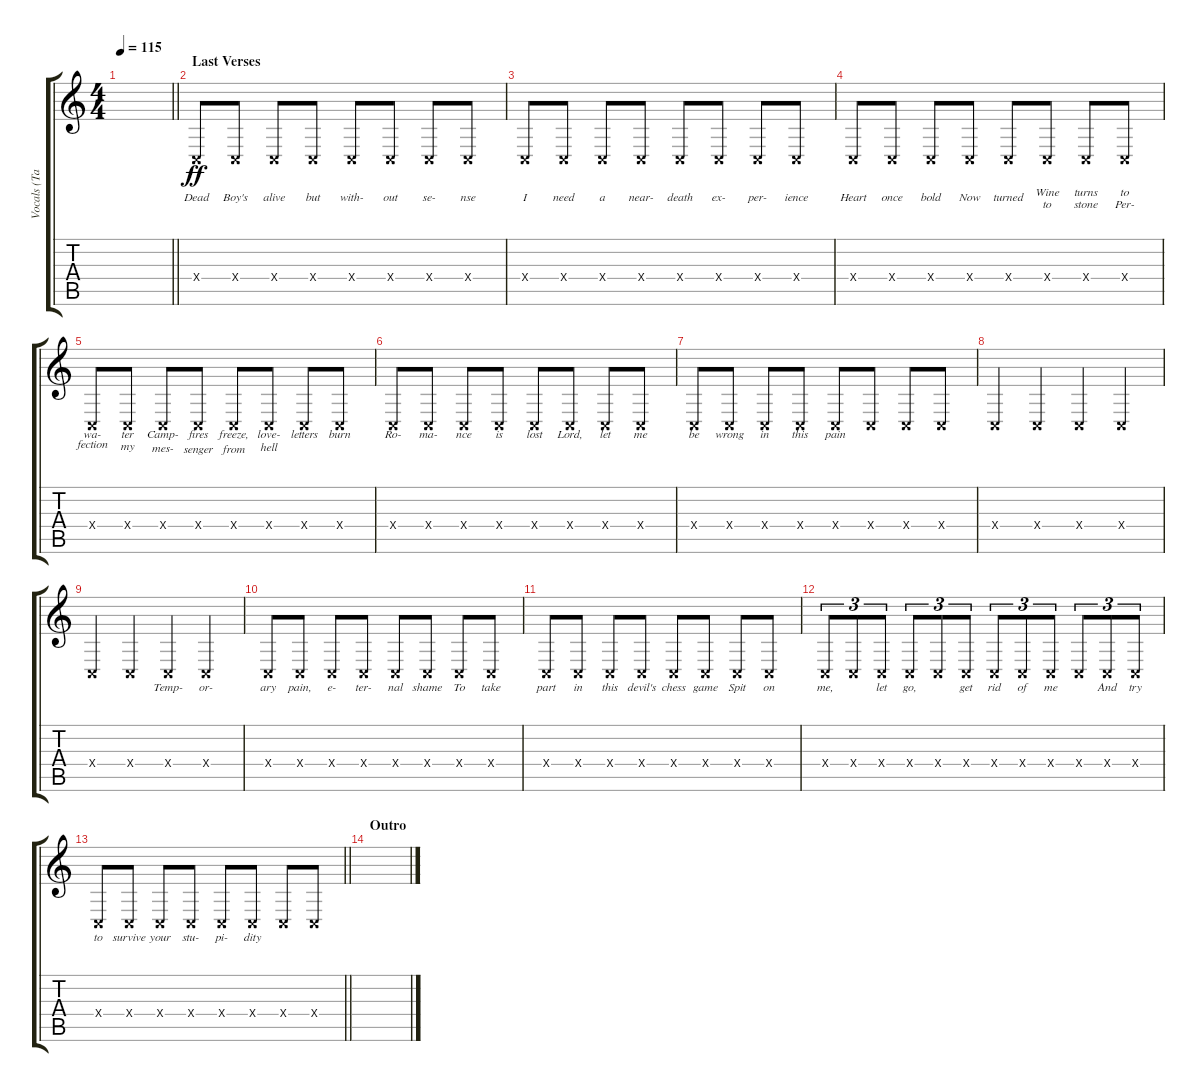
\track ("Vocals (Tarja & Marco)" "Vocals (Ta") {instrument lead6voice}
\staff {score tabs}
\tuning (D4 A3 F3 C3 G2 D2) {hide}
\ts (4 4)
\tempo 115
\clef g2
\barLineRight lightlight
\ks c
|
\section ("" "Last Verses")
0.4{x}.8{lyrics (0 "") lyrics (1 "Dead") lyrics (2 "") lyrics (3 "") lyrics (4 "") dy ff} 0.4{x}.8{lyrics (0 "") lyrics (1 "Boy's") lyrics (2 "") lyrics (3 "") lyrics (4 "")} 0.4{x}.8{lyrics (0 "") lyrics (1 "alive") lyrics (2 "") lyrics (3 "") lyrics (4 "")} 0.4{x}.8{lyrics (0 "") lyrics (1 "but") lyrics (2 "") lyrics (3 "") lyrics (4 "")} 0.4{x}.8{lyrics (0 "") lyrics (1 "with-") lyrics (2 "") lyrics (3 "") lyrics (4 "")} 0.4{x}.8{lyrics (0 "") lyrics (1 "out") lyrics (2 "") lyrics (3 "") lyrics (4 "")} 0.4{x}.8{lyrics (0 "") lyrics (1 "se-") lyrics (2 "") lyrics (3 "") lyrics (4 "")} 0.4{x}.8{lyrics (0 "") lyrics (1 "nse") lyrics (2 "") lyrics (3 "") lyrics (4 "")} |
0.4{x}.8{lyrics (0 "") lyrics (1 "I") lyrics (2 "") lyrics (3 "") lyrics (4 "")} 0.4{x}.8{lyrics (0 "") lyrics (1 "need") lyrics (2 "") lyrics (3 "") lyrics (4 "")} 0.4{x}.8{lyrics (0 "") lyrics (1 "a") lyrics (2 "") lyrics (3 "") lyrics (4 "")} 0.4{x}.8{lyrics (0 "") lyrics (1 "near-") lyrics (2 "") lyrics (3 "") lyrics (4 "")} 0.4{x}.8{lyrics (0 "") lyrics (1 "death") lyrics (2 "") lyrics (3 "") lyrics (4 "")} 0.4{x}.8{lyrics (0 "") lyrics (1 "ex-") lyrics (2 "") lyrics (3 "") lyrics (4 "")} 0.4{x}.8{lyrics (0 "") lyrics (1 "per-") lyrics (2 "") lyrics (3 "") lyrics (4 "")} 0.4{x}.8{lyrics (0 "") lyrics (1 "ience") lyrics (2 "") lyrics (3 "") lyrics (4 "")} |
0.4{x}.8{lyrics (0 "") lyrics (1 "Heart") lyrics (2 "") lyrics (3 "") lyrics (4 "")} 0.4{x}.8{lyrics (0 "") lyrics (1 "once") lyrics (2 "") lyrics (3 "") lyrics (4 "")} 0.4{x}.8{lyrics (0 "") lyrics (1 "bold") lyrics (2 "") lyrics (3 "") lyrics (4 "")} 0.4{x}.8{lyrics (0 "") lyrics (1 "Now") lyrics (2 "") lyrics (3 "") lyrics (4 "")} 0.4{x}.8{lyrics (0 "") lyrics (1 "turned") lyrics (2 "") lyrics (3 "") lyrics (4 "")} 0.4{x}.8{lyrics (0 "Wine") lyrics (1 "to") lyrics (2 "") lyrics (3 "") lyrics (4 "")} 0.4{x}.8{lyrics (0 "turns") lyrics (1 "stone") lyrics (2 "") lyrics (3 "") lyrics (4 "")} 0.4{x}.8{lyrics (0 "to") lyrics (1 "Per-") lyrics (2 "") lyrics (3 "") lyrics (4 "")} |
0.4{x}.8{lyrics (0 "wa-") lyrics (1 "fection") lyrics (2 "") lyrics (3 "") lyrics (4 "")} 0.4{x}.8{lyrics (0 "ter") lyrics (1 "my") lyrics (2 "") lyrics (3 "") lyrics (4 "")} 0.4{x}.8{lyrics (0 "Camp-") lyrics (1 "mes-") lyrics (2 "") lyrics (3 "") lyrics (4 "")} 0.4{x}.8{lyrics (0 "fires") lyrics (1 "senger") lyrics (2 "") lyrics (3 "") lyrics (4 "")} 0.4{x}.8{lyrics (0 "freeze,") lyrics (1 "from") lyrics (2 "") lyrics (3 "") lyrics (4 "")} 0.4{x}.8{lyrics (0 "love-") lyrics (1 "hell") lyrics (2 "") lyrics (3 "") lyrics (4 "")} 0.4{x}.8{lyrics (0 "letters") lyrics (1 "") lyrics (2 "") lyrics (3 "") lyrics (4 "")} 0.4{x}.8{lyrics (0 "burn") lyrics (1 "") lyrics (2 "") lyrics (3 "") lyrics (4 "")} |
0.4{x}.8{lyrics (0 "Ro-") lyrics (1 "") lyrics (2 "") lyrics (3 "") lyrics (4 "")} 0.4{x}.8{lyrics (0 "ma-") lyrics (1 "") lyrics (2 "") lyrics (3 "") lyrics (4 "")} 0.4{x}.8{lyrics (0 "nce") lyrics (1 "") lyrics (2 "") lyrics (3 "") lyrics (4 "")} 0.4{x}.8{lyrics (0 "is") lyrics (1 "") lyrics (2 "") lyrics (3 "") lyrics (4 "")} 0.4{x}.8{lyrics (0 "lost") lyrics (1 "") lyrics (2 "") lyrics (3 "") lyrics (4 "")} 0.4{x}.8{lyrics (0 "Lord,") lyrics (1 "") lyrics (2 "") lyrics (3 "") lyrics (4 "")} 0.4{x}.8{lyrics (0 "let") lyrics (1 "") lyrics (2 "") lyrics (3 "") lyrics (4 "")} 0.4{x}.8{lyrics (0 "me") lyrics (1 "") lyrics (2 "") lyrics (3 "") lyrics (4 "")} |
0.4{x}.8{lyrics (0 "be") lyrics (1 "") lyrics (2 "") lyrics (3 "") lyrics (4 "")} 0.4{x}.8{lyrics (0 "wrong") lyrics (1 "") lyrics (2 "") lyrics (3 "") lyrics (4 "")} 0.4{x}.8{lyrics (0 "in") lyrics (1 "") lyrics (2 "") lyrics (3 "") lyrics (4 "")} 0.4{x}.8{lyrics (0 "this") lyrics (1 "") lyrics (2 "") lyrics (3 "") lyrics (4 "")} 0.4{x}.8{lyrics (0 "pain") lyrics (1 "") lyrics (2 "") lyrics (3 "") lyrics (4 "")} 0.4{x}.8{lyrics (0 "") lyrics (1 "") lyrics (2 "") lyrics (3 "") lyrics (4 "")} 0.4{x}.8{lyrics (0 "") lyrics (1 "") lyrics (2 "") lyrics (3 "") lyrics (4 "")} 0.4{x}.8{lyrics (0 "") lyrics (1 "") lyrics (2 "") lyrics (3 "") lyrics (4 "")} |
0.4{x}.4{lyrics (0 "") lyrics (1 "") lyrics (2 "") lyrics (3 "") lyrics (4 "")} 0.4{x}.4{lyrics (0 "") lyrics (1 "") lyrics (2 "") lyrics (3 "") lyrics (4 "")} 0.4{x}.4{lyrics (0 "") lyrics (1 "") lyrics (2 "") lyrics (3 "") lyrics (4 "")} 0.4{x}.4{lyrics (0 "") lyrics (1 "") lyrics (2 "") lyrics (3 "") lyrics (4 "")} |
0.4{x}.4{lyrics (0 "") lyrics (1 "") lyrics (2 "") lyrics (3 "") lyrics (4 "")} 0.4{x}.4{lyrics (0 "") lyrics (1 "") lyrics (2 "") lyrics (3 "") lyrics (4 "")} 0.4{x}.4{lyrics (0 "") lyrics (1 "Temp-") lyrics (2 "") lyrics (3 "") lyrics (4 "")} 0.4{x}.4{lyrics (0 "") lyrics (1 "or-") lyrics (2 "") lyrics (3 "") lyrics (4 "")} |
0.4{x}.8{lyrics (0 "") lyrics (1 "ary") lyrics (2 "") lyrics (3 "") lyrics (4 "")} 0.4{x}.8{lyrics (0 "") lyrics (1 "pain,") lyrics (2 "") lyrics (3 "") lyrics (4 "")} 0.4{x}.8{lyrics (0 "") lyrics (1 "e-") lyrics (2 "") lyrics (3 "") lyrics (4 "")} 0.4{x}.8{lyrics (0 "") lyrics (1 "ter-") lyrics (2 "") lyrics (3 "") lyrics (4 "")} 0.4{x}.8{lyrics (0 "") lyrics (1 "nal") lyrics (2 "") lyrics (3 "") lyrics (4 "")} 0.4{x}.8{lyrics (0 "") lyrics (1 "shame") lyrics (2 "") lyrics (3 "") lyrics (4 "")} 0.4{x}.8{lyrics (0 "") lyrics (1 "To") lyrics (2 "") lyrics (3 "") lyrics (4 "")} 0.4{x}.8{lyrics (0 "") lyrics (1 "take") lyrics (2 "") lyrics (3 "") lyrics (4 "")} |
0.4{x}.8{lyrics (0 "") lyrics (1 "part") lyrics (2 "") lyrics (3 "") lyrics (4 "")} 0.4{x}.8{lyrics (0 "") lyrics (1 "in") lyrics (2 "") lyrics (3 "") lyrics (4 "")} 0.4{x}.8{lyrics (0 "") lyrics (1 "this") lyrics (2 "") lyrics (3 "") lyrics (4 "")} 0.4{x}.8{lyrics (0 "") lyrics (1 "devil's") lyrics (2 "") lyrics (3 "") lyrics (4 "")} 0.4{x}.8{lyrics (0 "") lyrics (1 "chess") lyrics (2 "") lyrics (3 "") lyrics (4 "")} 0.4{x}.8{lyrics (0 "") lyrics (1 "game") lyrics (2 "") lyrics (3 "") lyrics (4 "")} 0.4{x}.8{lyrics (0 "") lyrics (1 "Spit") lyrics (2 "") lyrics (3 "") lyrics (4 "")} 0.4{x}.8{lyrics (0 "") lyrics (1 "on") lyrics (2 "") lyrics (3 "") lyrics (4 "")} |
0.4{x}.8{tu (3 2) lyrics (0 "") lyrics (1 "me,") lyrics (2 "") lyrics (3 "") lyrics (4 "")} 0.4{x}.8{tu (3 2) lyrics (0 "") lyrics (1 "") lyrics (2 "") lyrics (3 "") lyrics (4 "")} 0.4{x}.8{tu (3 2) lyrics (0 "") lyrics (1 "let") lyrics (2 "") lyrics (3 "") lyrics (4 "")} 0.4{x}.8{tu (3 2) lyrics (0 "") lyrics (1 "go,") lyrics (2 "") lyrics (3 "") lyrics (4 "")} 0.4{x}.8{tu (3 2) lyrics (0 "") lyrics (1 "") lyrics (2 "") lyrics (3 "") lyrics (4 "")} 0.4{x}.8{tu (3 2) lyrics (0 "") lyrics (1 "get") lyrics (2 "") lyrics (3 "") lyrics (4 "")} 0.4{x}.8{tu (3 2) lyrics (0 "") lyrics (1 "rid") lyrics (2 "") lyrics (3 "") lyrics (4 "")} 0.4{x}.8{tu (3 2) lyrics (0 "") lyrics (1 "of") lyrics (2 "") lyrics (3 "") lyrics (4 "")} 0.4{x}.8{tu (3 2) lyrics (0 "") lyrics (1 "me") lyrics (2 "") lyrics (3 "") lyrics (4 "")} 0.4{x}.8{tu (3 2) lyrics (0 "") lyrics (1 "") lyrics (2 "") lyrics (3 "") lyrics (4 "")} 0.4{x}.8{tu (3 2) lyrics (0 "") lyrics (1 "And") lyrics (2 "") lyrics (3 "") lyrics (4 "")} 0.4{x}.8{tu (3 2) lyrics (0 "") lyrics (1 "try") lyrics (2 "") lyrics (3 "") lyrics (4 "")} |
\barLineRight lightlight
0.4{x}.8{lyrics (0 "") lyrics (1 "to") lyrics (2 "") lyrics (3 "") lyrics (4 "")} 0.4{x}.8{lyrics (0 "") lyrics (1 "survive") lyrics (2 "") lyrics (3 "") lyrics (4 "")} 0.4{x}.8{lyrics (0 "") lyrics (1 "your") lyrics (2 "") lyrics (3 "") lyrics (4 "")} 0.4{x}.8{lyrics (0 "") lyrics (1 "stu-") lyrics (2 "") lyrics (3 "") lyrics (4 "")} 0.4{x}.8{lyrics (0 "") lyrics (1 "pi-") lyrics (2 "") lyrics (3 "") lyrics (4 "")} 0.4{x}.8{lyrics (0 "") lyrics (1 "dity") lyrics (2 "") lyrics (3 "") lyrics (4 "")} 0.4{x}.8 0.4{x}.8 |
\section ("" "Outro")
